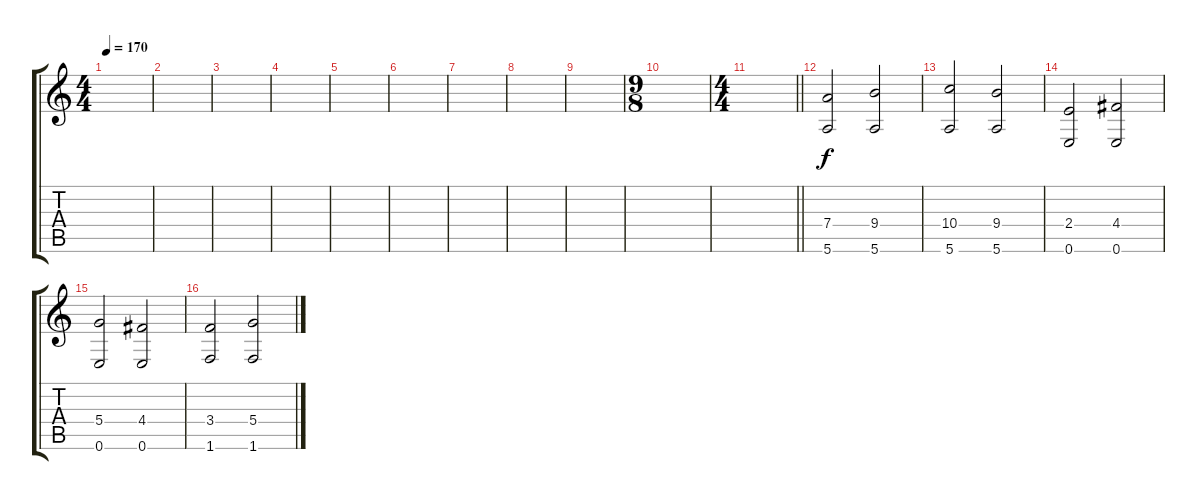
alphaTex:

\track "" {instrument contrabass}
\staff {score tabs}
\tuning (E4 B3 G3 D3 A2 E2) {hide}
\ts (4 4)
\tempo 170
\clef g2
\ks c
|
|
|
|
|
|
|
|
|
\ts (9 8)
|
\ts (4 4)
\barLineRight lightlight
|
\section ("" "")
(7.4 5.6).2 (9.4 5.6).2 |
(10.4 5.6).2 (9.4 5.6).2 |
(2.4 0.6).2 (4.4 0.6).2 |
(5.4 0.6).2 (4.4 0.6).2 |
(3.4 1.6).2 (5.4 1.6).2
